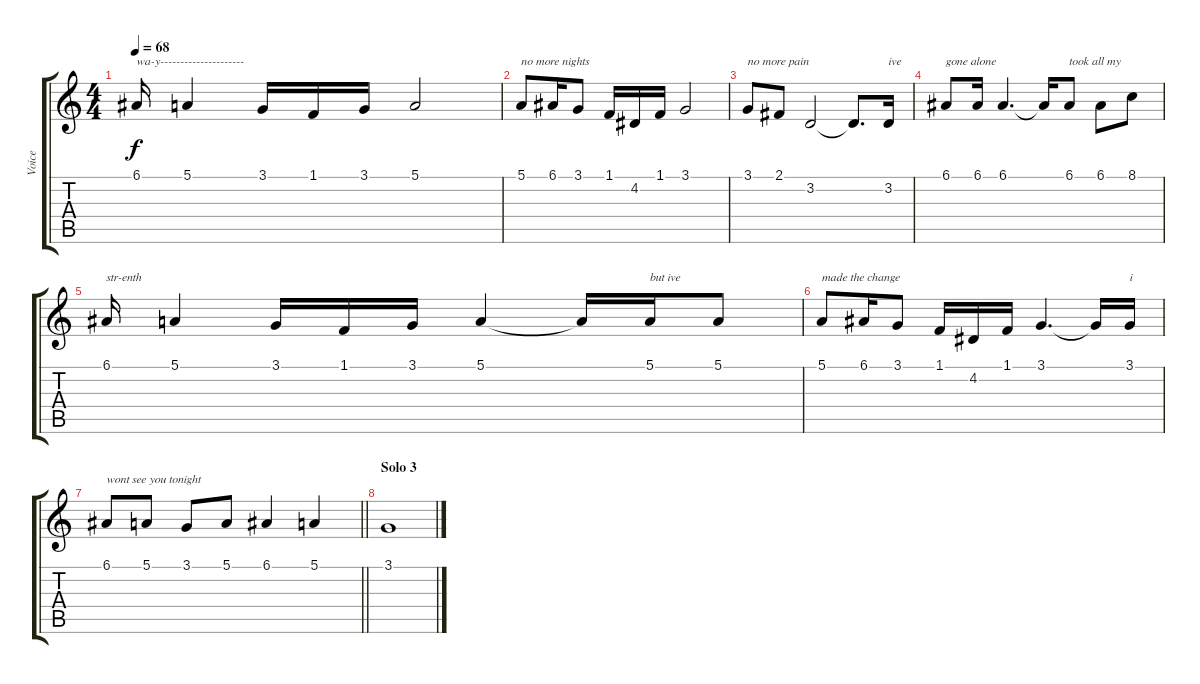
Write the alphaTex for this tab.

\track ("Voice" "Voice") {instrument lead2sawtooth}
\staff {score tabs}
\tuning (E4 B3 G3 D3 A2 D2) {hide}
\ts (4 4)
\tempo 68
\clef g2
\ks c
6.1.16{txt "wa-y---------------------" dy f} 5.1.4 3.1.16 1.1.16 3.1.16 5.1.2 |
5.1.8{txt "no more nights"} 6.1.16 3.1.8 1.1.16 4.2.16 1.1.16 3.1.2 |
3.1.8{txt "no more pain"} 2.1.8 3.2.2 3.2{t}.8{d} 3.2.16{txt "ive"} |
6.1.8{txt "gone alone"} 6.1.16 6.1.4{d} 6.1{t}.16 6.1.8{txt "took all my"} 6.1.8 8.1.8 |
6.1.16{txt "str-enth"} 5.1.4 3.1.16 1.1.16 3.1.16 5.1.4 5.1{t}.16 5.1.16{txt "but ive"} 5.1.8 |
5.1.8{txt "made the change"} 6.1.16 3.1.8 1.1.16 4.2.16 1.1.16 3.1.4{d} 3.1{t}.16 3.1.16{txt "i"} |
\barLineRight lightlight
6.1.8{txt "wont see you tonight"} 5.1.8 3.1.8 5.1.8 6.1.4 5.1.4 |
\section ("" "Solo 3")
3.1.1{volume 3}
